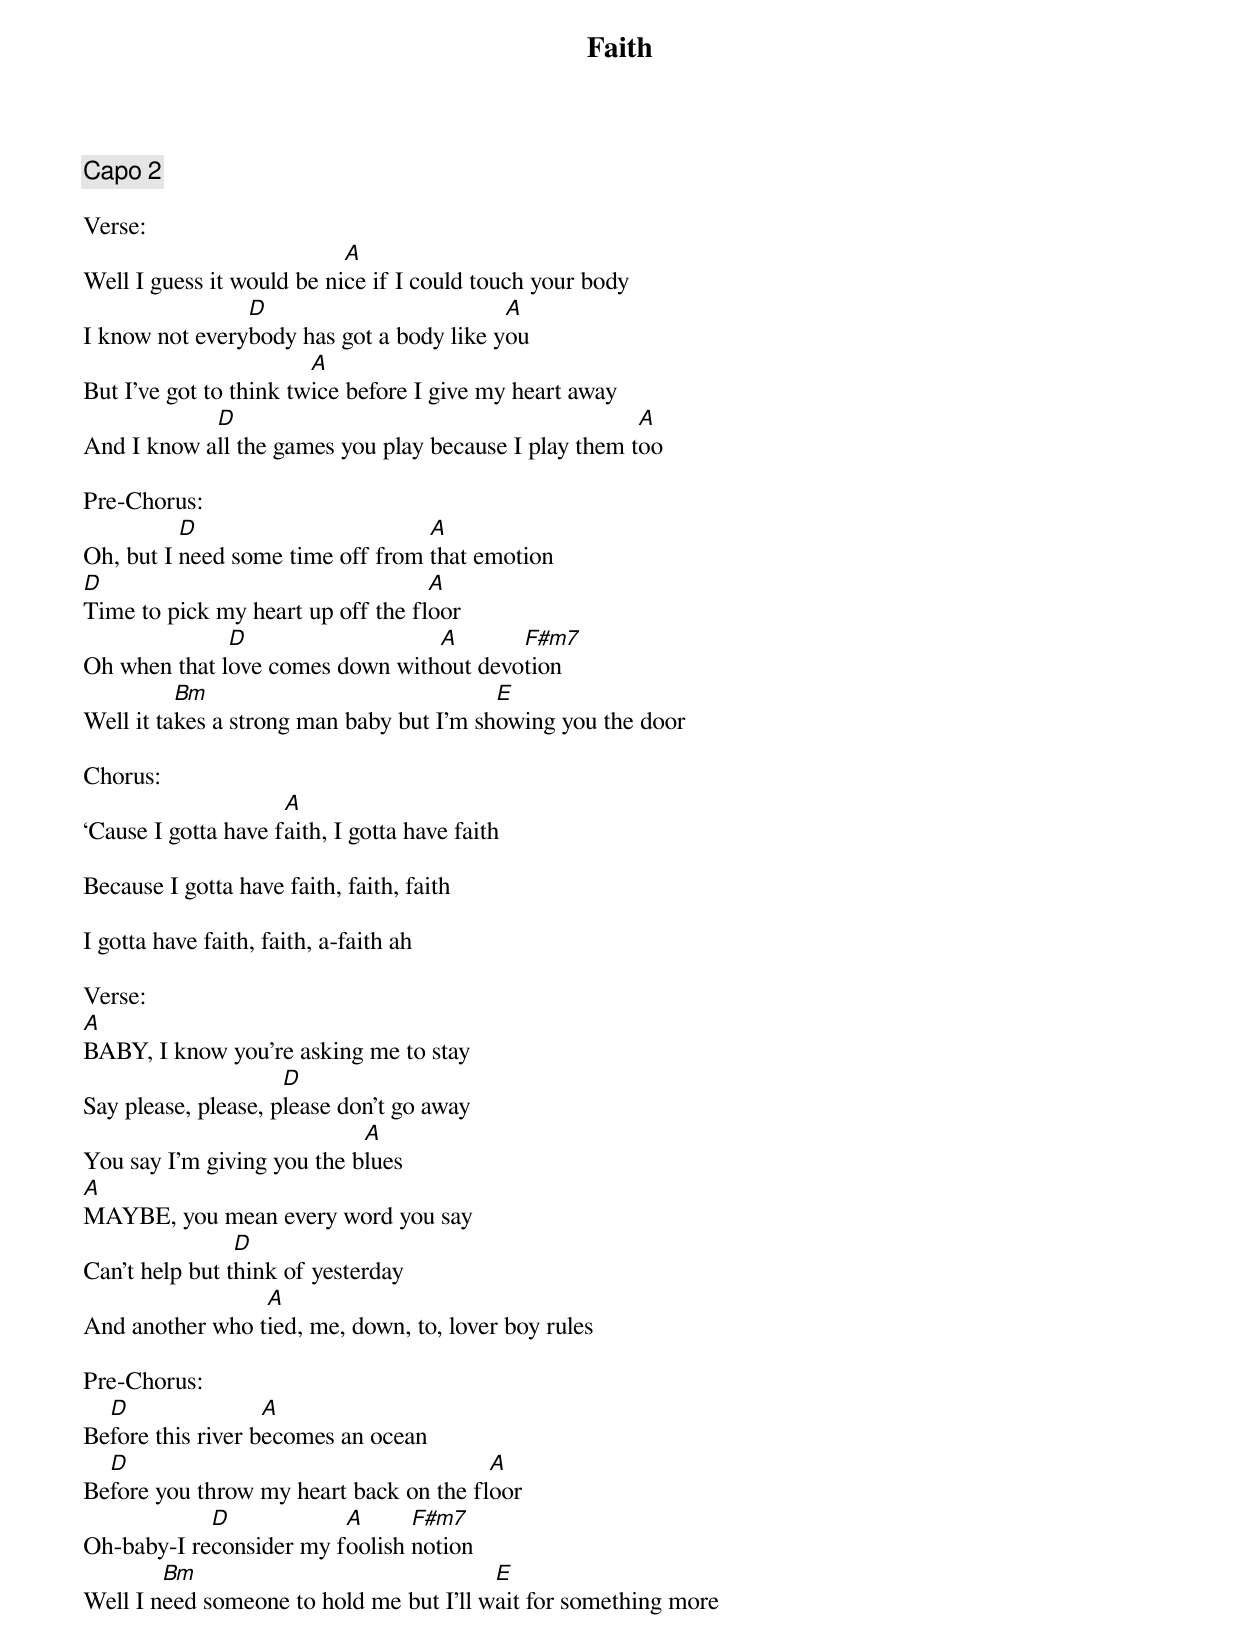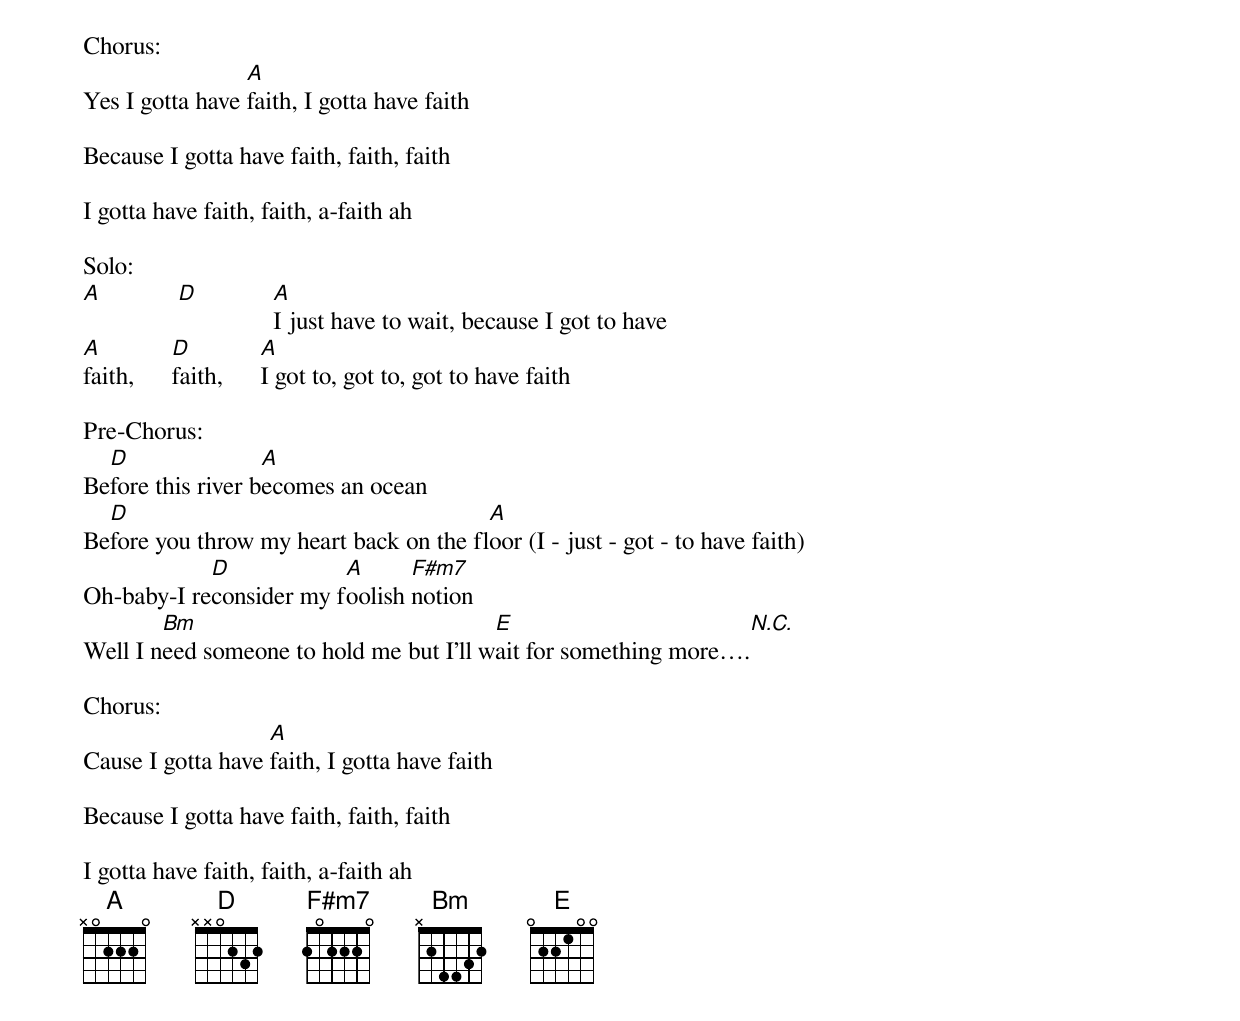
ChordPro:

{title:Faith}
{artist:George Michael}
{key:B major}
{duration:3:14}
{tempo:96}
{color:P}

{comment: Capo 2}

Verse:
Well I guess it would be ni[A]ce if I could touch your body
I know not every[D]body has got a body like y[A]ou
But I've got to think tw[A]ice before I give my heart away
And I know a[D]ll the games you play because I play them t[A]oo

Pre-Chorus:
Oh, but I [D]need some time off from [A]that emotion
[D]Time to pick my heart up off the fl[A]oor
Oh when that l[D]ove comes down with[A]out devo[F#m7]tion
Well it ta[Bm]kes a strong man baby but I'm sh[E]owing you the door

Chorus:
‘Cause I gotta have f[A]aith, I gotta have faith

Because I gotta have faith, faith, faith

I gotta have faith, faith, a-faith ah

Verse:
[A]BABY, I know you're asking me to stay
Say please, please, p[D]lease don't go away
You say I'm giving you the b[A]lues
[A]MAYBE, you mean every word you say
Can't help but t[D]hink of yesterday
And another who t[A]ied, me, down, to, lover boy rules

Pre-Chorus:
Be[D]fore this river b[A]ecomes an ocean
Be[D]fore you throw my heart back on the fl[A]oor
Oh-baby-I re[D]consider my f[A]oolish [F#m7]notion
Well I n[Bm]eed someone to hold me but I'll w[E]ait for something more

Chorus:
Yes I gotta have [A]faith, I gotta have faith

Because I gotta have faith, faith, faith

I gotta have faith, faith, a-faith ah

Solo:
[A]            [D]            [A]I just have to wait, because I got to have
[A]faith,      [D]faith,      [A]I got to, got to, got to have faith

Pre-Chorus:
Be[D]fore this river b[A]ecomes an ocean
Be[D]fore you throw my heart back on the fl[A]oor (I - just - got - to have faith)
Oh-baby-I re[D]consider my f[A]oolish [F#m7]notion
Well I n[Bm]eed someone to hold me but I'll w[E]ait for something more….[N.C.]

Chorus:
Cause I gotta have [A]faith, I gotta have faith

Because I gotta have faith, faith, faith

I gotta have faith, faith, a-faith ah
